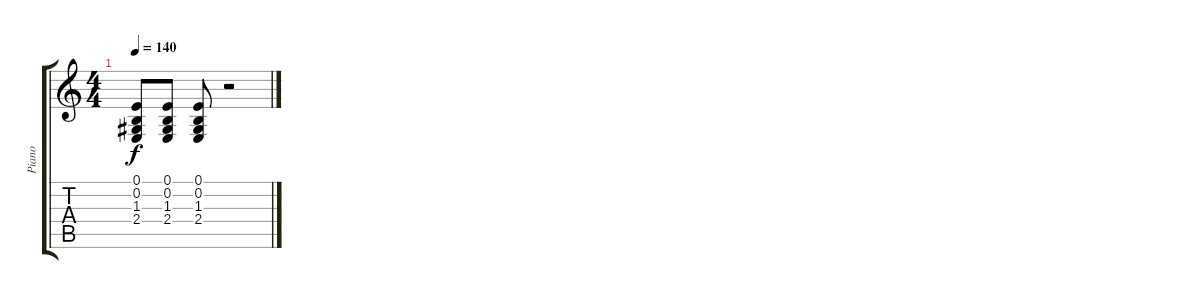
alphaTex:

\track ("Piano" "Piano") {instrument electricgrandpiano}
\staff {score tabs}
\tuning (E4 B3 G3 D3 A2 E2) {hide}
\ts (4 4)
\tempo 140
\clef g2
\ks c
(0.1 0.2 1.3 2.4).8{dy f} (0.1 0.2 1.3 2.4).8 (0.1 0.2 1.3 2.4).8 r.2
